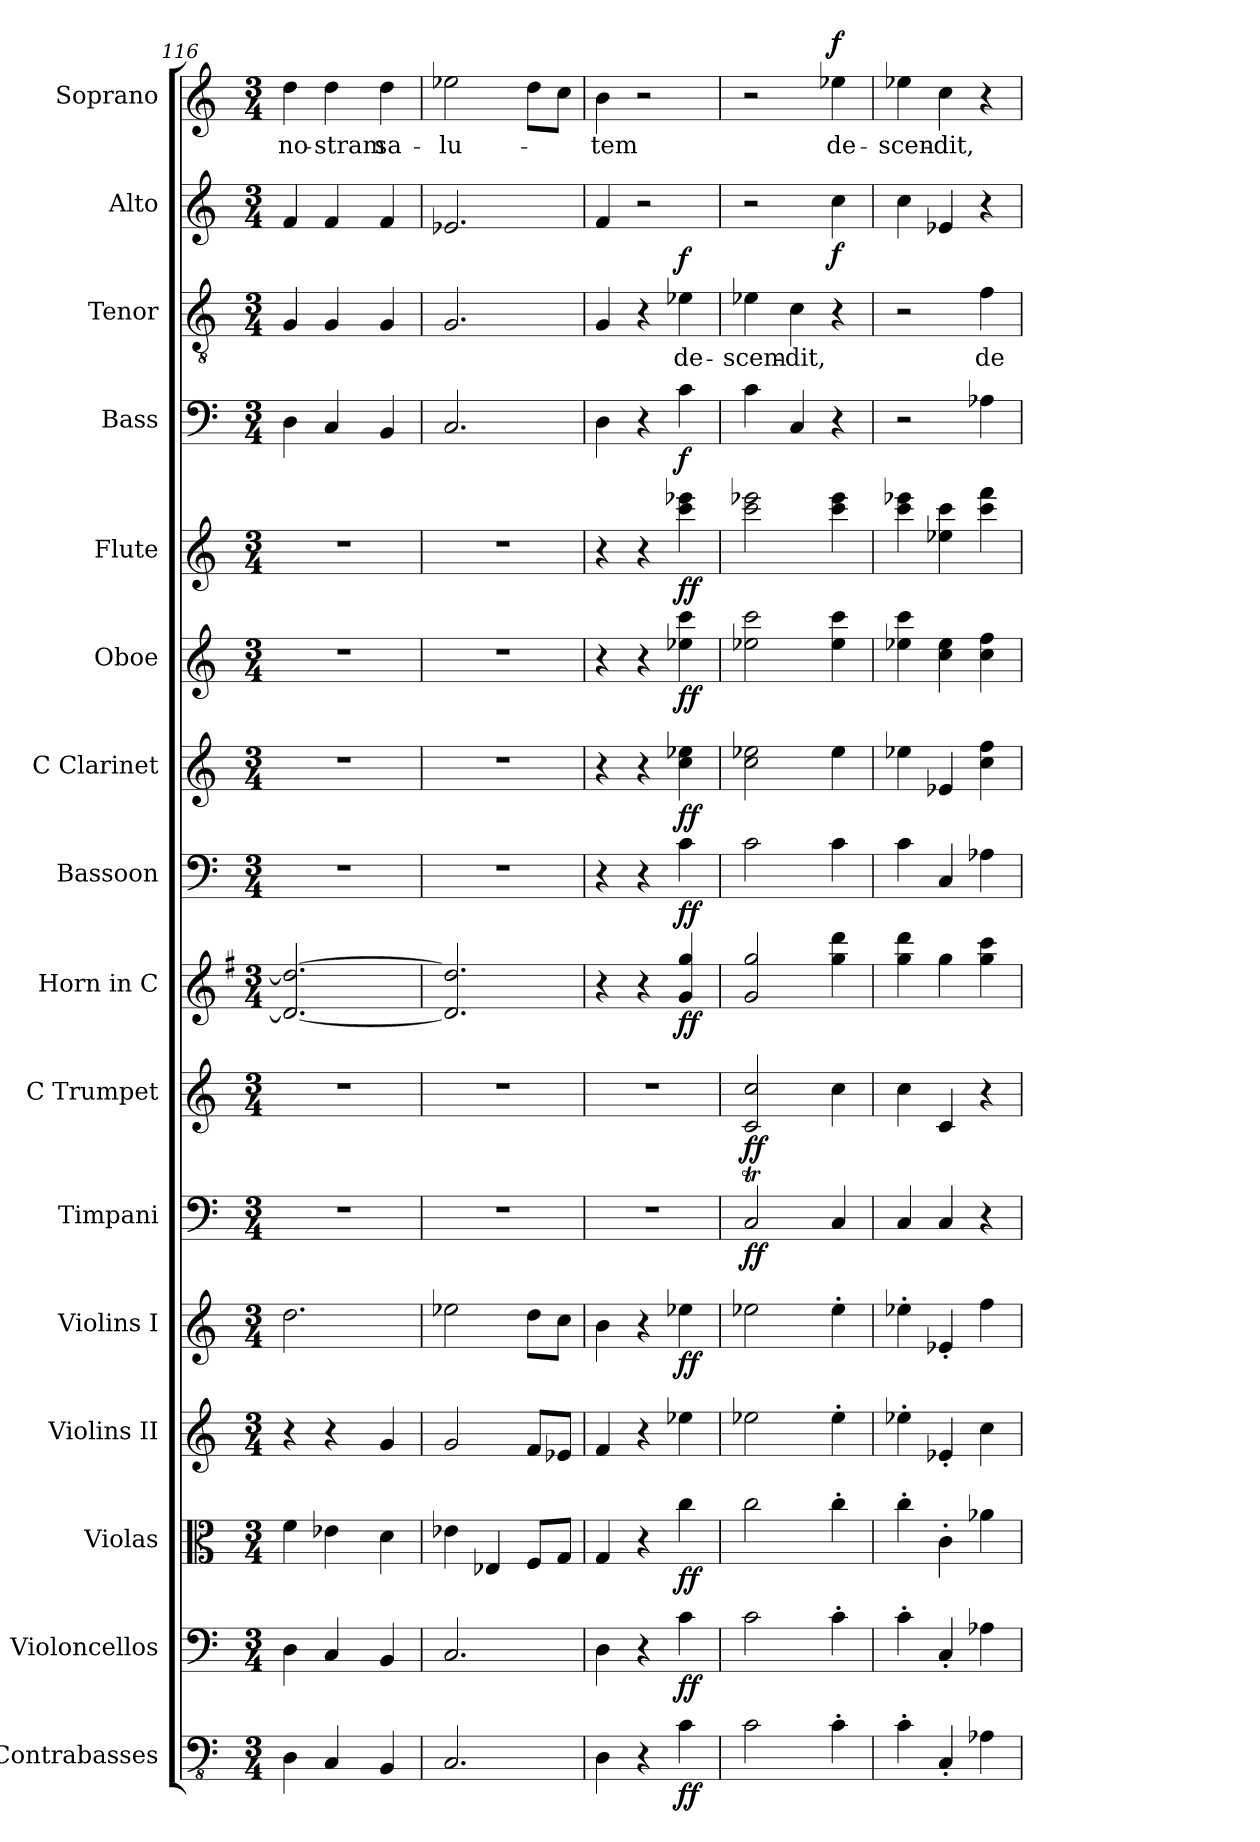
**kern	**dynam	**kern	**dynam	**kern	**dynam	**kern	**kern	**dynam	**kern	**dynam	**kern	**dynam	**kern	**dynam	**kern	**dynam	**kern	**dynam	**kern	**dynam	**kern	**dynam	**kern	**dynam	**kern	**text	**dynam	**kern	**dynam	**kern	**text	**dynam
*part16	*part16	*part15	*part15	*part14	*part14	*part13	*part12	*part12	*part11	*part11	*part10	*part10	*part9	*part9	*part8	*part8	*part7	*part7	*part6	*part6	*part5	*part5	*part4	*part4	*part3	*part3	*part3	*part2	*part2	*part1	*part1	*part1
*staff16	*staff16	*staff15	*staff15	*staff14	*staff14	*staff13	*staff12	*staff12	*staff11	*staff11	*staff10	*staff10	*staff9	*staff9	*staff8	*staff8	*staff7	*staff7	*staff6	*staff6	*staff5	*staff5	*staff4	*staff4	*staff3	*staff3	*staff3	*staff2	*staff2	*staff1	*staff1	*staff1
*I"Contrabasses	*	*I"Violoncellos	*	*I"Violas	*	*I"Violins II	*I"Violins I	*	*I"Timpani	*	*I"C Trumpet	*	*I"Horn in C	*	*I"Bassoon	*	*I"C Clarinet	*	*I"Oboe	*	*I"Flute	*	*I"Bass	*	*I"Tenor	*	*	*I"Alto	*	*I"Soprano	*	*
*I'Cbs.	*	*I'Vcs.	*	*I'Vlas.	*	*I'Vlns. II	*I'Vlns. I	*	*I'Timp.	*	*I'C Tpt.	*	*I'Hn. in C	*	*I'Bsn.	*	*I'C Cl.	*	*I'Ob.	*	*I'Fl.	*	*I'B.	*	*I'T.	*	*	*I'A.	*	*I'S.	*	*
*clefFv4	*	*clefF4	*	*clefC3	*	*clefG2	*clefG2	*	*clefF4	*	*clefG2	*	*clefG2	*	*clefF4	*	*clefG2	*	*clefG2	*	*clefG2	*	*clefF4	*	*clefGv2	*	*	*clefG2	*	*clefG2	*	*
*	*	*	*	*	*	*	*	*	*	*	*	*	*ITrd4c7	*	*	*	*ITrd1c2	*	*	*	*	*	*	*	*	*	*	*	*	*	*	*
*k[]	*	*k[]	*	*k[]	*	*k[]	*k[]	*	*k[]	*	*k[]	*	*k[]	*	*k[]	*	*k[b-e-]	*	*k[]	*	*k[]	*	*k[]	*	*k[]	*	*	*k[]	*	*k[]	*	*
*M3/4	*	*M3/4	*	*M3/4	*	*M3/4	*M3/4	*	*M3/4	*	*M3/4	*	*M3/4	*	*M3/4	*	*M3/4	*	*M3/4	*	*M3/4	*	*M3/4	*	*M3/4	*	*	*M3/4	*	*M3/4	*	*
=116	=116	=116	=116	=116	=116	=116	=116	=116	=116	=116	=116	=116	=116	=116	=116	=116	=116	=116	=116	=116	=116	=116	=116	=116	=116	=116	=116	=116	=116	=116	=116	=116
!	!	!	!	!	!	!	!	!	!	!	!	!	!	!	!	!	!	!	!	!	!	!	!	!	!	!	!	!	!	!	!LO:LY:b	!
4DD\	.	4D\	.	4f\	.	4r	2.dd\	.	2.r	.	2.r	.	2.G/_ 2.g/_	.	2.r	.	2.r	.	2.r	.	2.r	.	4D\	.	4G/	.	.	4f/	.	4dd\	no-	.
!	!	!	!	!	!	!	!	!	!	!	!	!	!	!	!	!	!	!	!	!	!	!	!	!	!	!	!	!	!	!	!LO:LY:b	!
4CC/	.	4C/	.	4e-X\	.	4r	.	.	.	.	.	.	.	.	.	.	.	.	.	.	.	.	4C/	.	4G/	.	.	4f/	.	4dd\	-stram	.
!	!	!	!	!	!	!	!	!	!	!	!	!	!	!	!	!	!	!	!	!	!	!	!	!	!	!	!	!	!	!	!LO:LY:b	!
4BBB/	.	4BB/	.	4d\	.	4g/	.	.	.	.	.	.	.	.	.	.	.	.	.	.	.	.	4BB/	.	4G/	.	.	4f/	.	4dd\	sa-	.
=117	=117	=117	=117	=117	=117	=117	=117	=117	=117	=117	=117	=117	=117	=117	=117	=117	=117	=117	=117	=117	=117	=117	=117	=117	=117	=117	=117	=117	=117	=117	=117	=117
!	!	!	!	!	!	!	!	!	!	!	!	!	!	!	!	!	!	!	!	!	!	!	!	!	!	!	!	!	!	!	!LO:LY:b	!
2.CC/	.	2.C/	.	4e-X\	.	2g/	2ee-X\	.	2.r	.	2.r	.	2.G/] 2.g/]	.	2.r	.	2.r	.	2.r	.	2.r	.	2.C/	.	2.G/	.	.	2.e-X/	.	2ee-X\	-lu-	.
.	.	.	.	4E-X/	.	.	.	.	.	.	.	.	.	.	.	.	.	.	.	.	.	.	.	.	.	.	.	.	.	.	.	.
.	.	.	.	8F/L	.	8f/L	8dd\L	.	.	.	.	.	.	.	.	.	.	.	.	.	.	.	.	.	.	.	.	.	.	8dd\L	.	.
.	.	.	.	8G/J	.	8e-X/J	8cc\J	.	.	.	.	.	.	.	.	.	.	.	.	.	.	.	.	.	.	.	.	.	.	8cc\J	.	.
=118	=118	=118	=118	=118	=118	=118	=118	=118	=118	=118	=118	=118	=118	=118	=118	=118	=118	=118	=118	=118	=118	=118	=118	=118	=118	=118	=118	=118	=118	=118	=118	=118
!	!	!	!	!	!	!	!	!	!	!	!	!	!	!	!	!	!	!	!	!	!	!	!	!	!	!	!	!	!	!	!LO:LY:b	!
4DD\	.	4D\	.	4G/	.	4f/	4b\	.	2.r	.	2.r	.	4r	.	4r	.	4r	.	4r	.	4r	.	4D\	.	4G/	.	.	4f/	.	4b\	-tem	.
4r	.	4r	.	4r	.	4r	4r	.	.	.	.	.	4r	.	4r	.	4r	.	4r	.	4r	.	4r	.	4r	.	.	2r	.	2r	.	.
!	!LO:DY:b	!	!LO:DY:b	!	!LO:DY:b	!	!	!LO:DY:b	!	!	!	!	!	!LO:DY:b	!	!LO:DY:b	!	!LO:DY:b	!	!LO:DY:b	!	!LO:DY:b	!	!LO:DY:b	!	!LO:LY:b	!LO:DY:a	!	!	!	!	!
4C\	ff	4c\	ff	4cc\	ff	4ee-X\	4ee-X\	ff	.	.	.	.	4c/ 4cc/	ff	4c\	ff	4b-\ 4dd-X\	ff	4ee-X\ 4ccc\	ff	4ccc\ 4eee-X\	ff	4c\	f	4e-X\	de-	f	.	.	.	.	.
=119	=119	=119	=119	=119	=119	=119	=119	=119	=119	=119	=119	=119	=119	=119	=119	=119	=119	=119	=119	=119	=119	=119	=119	=119	=119	=119	=119	=119	=119	=119	=119	=119
!	!	!	!	!	!	!	!	!	!	!LO:DY:b	!	!LO:DY:b	!	!	!	!	!	!	!	!	!	!	!	!	!	!LO:LY:b	!	!	!	!	!	!
2C\	.	2c\	.	2cc\	.	2ee-X\	2ee-X\	.	2CT/	ff	2c/ 2cc/	ff	2c/ 2cc/	.	2c\	.	2b-\ 2dd-X\	.	2ee-X\ 2ccc\	.	2ccc\ 2eee-X\	.	4c\	.	4e-X\	-scem-	.	2r	.	2r	.	.
!	!	!	!	!	!	!	!	!	!	!	!	!	!	!	!	!	!	!	!	!	!	!	!	!	!	!LO:LY:b	!	!	!	!	!	!
.	.	.	.	.	.	.	.	.	.	.	.	.	.	.	.	.	.	.	.	.	.	.	4C/	.	4c\	-dit,	.	.	.	.	.	.
!	!	!	!	!	!	!	!	!	!	!	!	!	!	!	!	!	!	!	!	!	!	!	!	!	!	!	!	!	!LO:DY:b	!	!LO:LY:b	!LO:DY:a
4C'\	.	4c'\	.	4cc'\	.	4ee-'\	4ee-'\	.	4C/	.	4cc\	.	4cc\ 4gg\	.	4c\	.	4dd-\	.	4ee-\ 4ccc\	.	4ccc\ 4eee-\	.	4r	.	4r	.	.	4cc\	f	4ee-X\	de-	f
!!LO:PB:g=z
=120	=120	=120	=120	=120	=120	=120	=120	=120	=120	=120	=120	=120	=120	=120	=120	=120	=120	=120	=120	=120	=120	=120	=120	=120	=120	=120	=120	=120	=120	=120	=120	=120
!	!	!	!	!	!	!	!	!	!	!	!	!	!	!	!	!	!	!	!	!	!	!	!	!	!	!	!	!	!	!	!LO:LY:b	!
4C'\	.	4c'\	.	4cc'\	.	4ee-X'\	4ee-X'\	.	4C/	.	4cc\	.	4cc\ 4gg\	.	4c\	.	4dd-X\	.	4ee-X\ 4ccc\	.	4ccc\ 4eee-X\	.	2r	.	2r	.	.	4cc\	.	4ee-X\	-scen-	.
!	!	!	!	!	!	!	!	!	!	!	!	!	!	!	!	!	!	!	!	!	!	!	!	!	!	!	!	!	!	!	!LO:LY:b	!
4CC'/	.	4C'/	.	4c'\	.	4e-X'/	4e-X'/	.	4C/	.	4c/	.	4cc\	.	4C/	.	4d-X/	.	4cc\ 4ee-\	.	4ee-X\ 4ccc\	.	.	.	.	.	.	4e-X/	.	4cc\	-dit,	.
!	!	!	!	!	!	!	!	!	!	!	!	!	!	!	!	!	!	!	!	!	!	!	!	!	!	!LO:LY:b	!	!	!	!	!	!
4AA-X\	.	4A-X\	.	4a-X\	.	4cc\	4ff\	.	4r	.	4r	.	4cc\ 4ff\	.	4A-X\	.	4b-\ 4ee-\	.	4cc\ 4ff\	.	4ccc\ 4fff\	.	4A-X\	.	4f\	de-	.	4r	.	4r	.	.
=	=	=	=	=	=	=	=	=	=	=	=	=	=	=	=	=	=	=	=	=	=	=	=	=	=	=	=	=	=	=	=	=
*-	*-	*-	*-	*-	*-	*-	*-	*-	*-	*-	*-	*-	*-	*-	*-	*-	*-	*-	*-	*-	*-	*-	*-	*-	*-	*-	*-	*-	*-	*-	*-	*-
